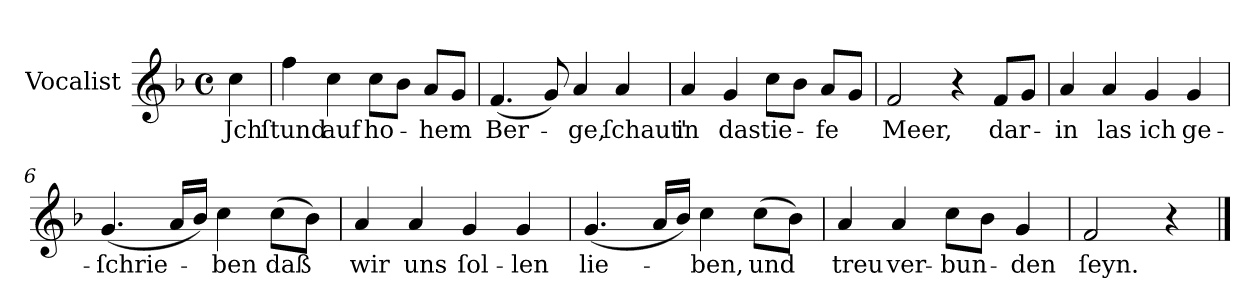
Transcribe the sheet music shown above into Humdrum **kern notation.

**kern	**text
*part1	*part1
*staff1	*staff1
*I"Vocalist	*
*k[b-]	*
*F:	*
*M4/4	*
*met(c)	*
=	=
4cc	Jch
=1	=1
4ff	ſtund
4cc	auf
8ccL	ho-
8b-J	.
8aL	-hem
8gJ	.
=2	=2
(4.f	Ber-
8g)	.
4a	-ge,
4a	ſchaut'
=3	=3
4a	in
4g	das
8ccL	tie-
8b-J	.
8aL	-fe
8gJ	.
=4	=4
2f	Meer,
4r	.
8fL	dar-
8gJ	.
=5	=5
4a	-in
4a	las
4g	ich
4g	ge-
=6	=6
(4.g	-ſchrie-
16aLL	.
16b-JJ)	.
4cc	-ben
(8ccL	daß
8b-J)	.
=7	=7
4a	wir
4a	uns
4g	ſol-
4g	-len
=8	=8
(4.g	lie-
16aLL	.
16b-JJ)	.
4cc	-ben,
(8ccL	und
8b-J)	.
=9	=9
4a	treu
4a	ver-
8ccL	-bun-
8b-J	.
4g	-den
=10	=10
2f	ſeyn.
4r	.
==	==
*-	*-
